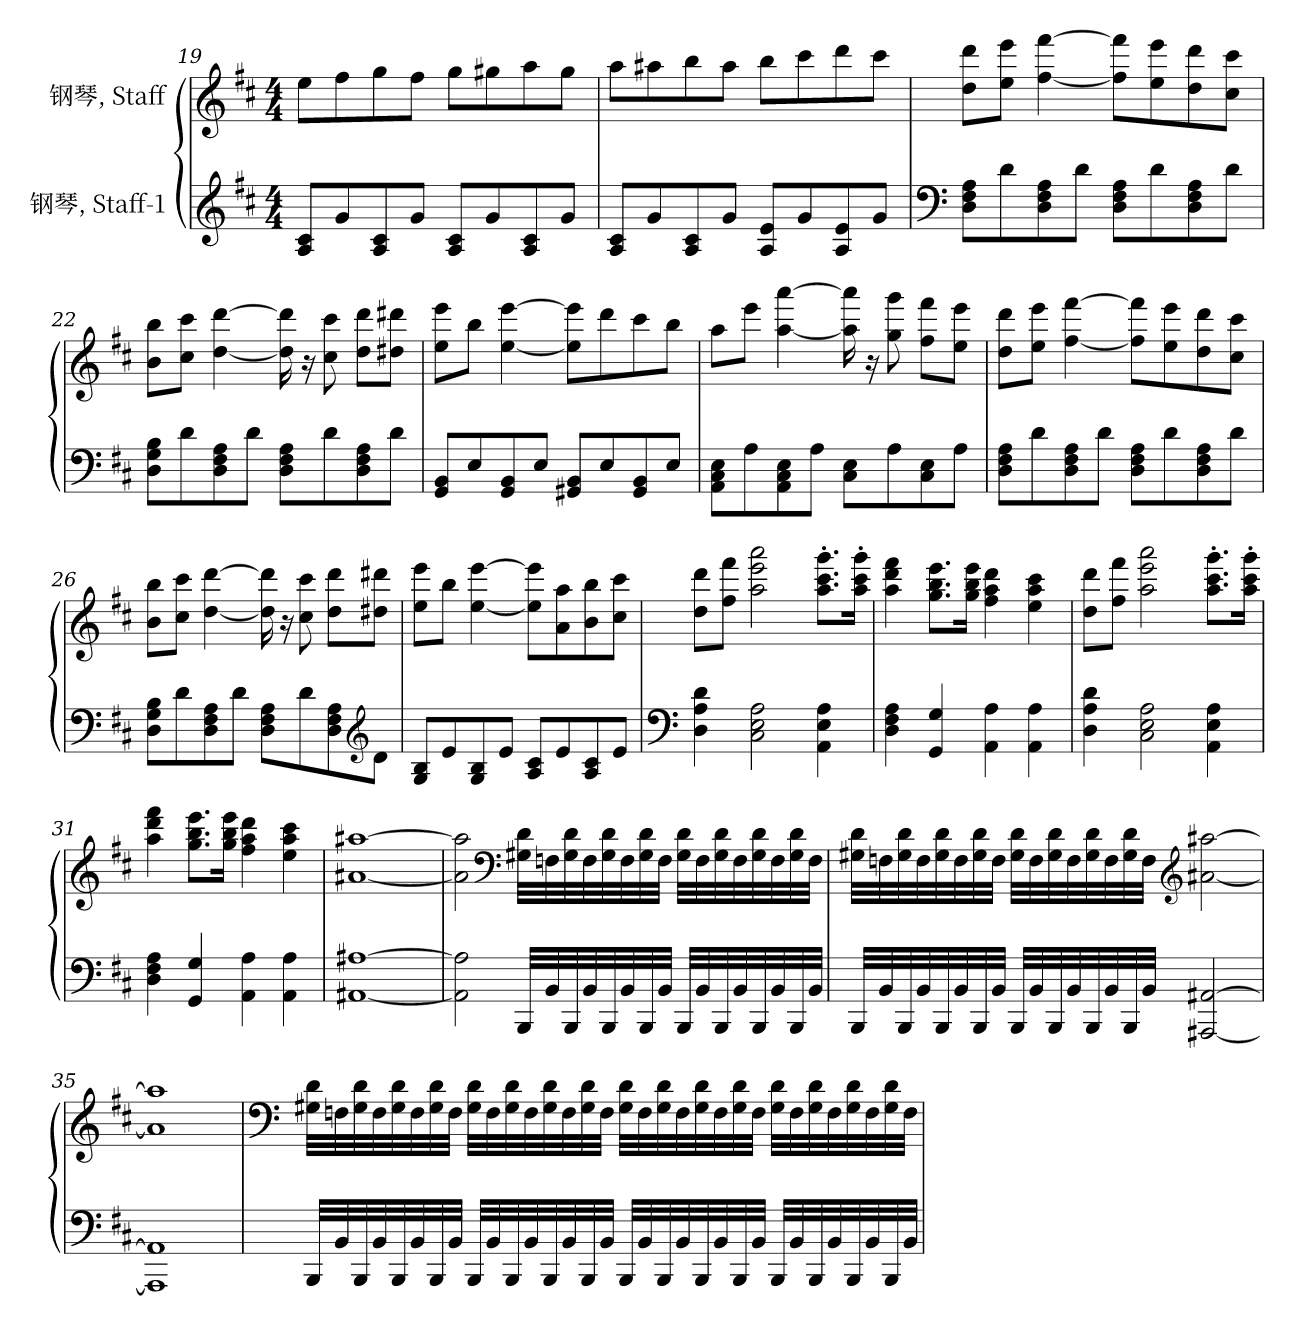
**kern	**kern
*part2	*part1
*staff2	*staff1
*I"钢琴, Staff-1	*I"钢琴, Staff
*clefG2	*clefG2
*k[f#c#]	*k[f#c#]
*M4/4	*M4/4
=19	=19
8A/ 8c#/L	8ee\L
8g/	8ff#\
8A/ 8c#/	8gg\
8g/J	8ff#\J
8A/ 8c#/L	8gg\L
8g/	8gg#X\
8A/ 8c#/	8aa\
8g/J	8gg#\J
=20	=20
8A/ 8c#/L	8aa\L
8g/	8aa#X\
8A/ 8c#/	8bb\
8g/J	8aa#\J
8A/ 8e/L	8bb\L
8g/	8ccc#\
8A/ 8e/	8ddd\
8g/J	8ccc#\J
=21	=21
*clefF4	*
8D\ 8F#\ 8A\L	8dd\ 8ddd\L
8d\	8ee\ 8eee\J
8D\ 8F#\ 8A\	[4ff#\ [4fff#\
8d\J	.
8D\ 8F#\ 8A\L	8ff#\] 8fff#\]L
8d\	8ee\ 8eee\
8D\ 8F#\ 8A\	8dd\ 8ddd\
8d\J	8cc#\ 8ccc#\J
!!LO:PB:g=z
=22	=22
8D\ 8G\ 8B\L	8b\ 8bb\L
8d\	8cc#\ 8ccc#\J
8D\ 8F#\ 8A\	[4dd\ [4ddd\
8d\J	.
8D\ 8F#\ 8A\L	16dd\] 16ddd\]
.	16r
8d\	8cc#\ 8ccc#\
8D\ 8F#\ 8A\	8dd\ 8ddd\L
8d\J	8dd#X\ 8ddd#X\J
=23	=23
8GG/ 8BB/L	8ee\ 8eee\L
8E/	8bb\J
8GG/ 8BB/	[4ee\ [4eee\
8E/J	.
8GG#X/ 8BB/L	8ee\] 8eee\]L
8E/	8ddd\
8GG#/ 8BB/	8ccc#\
8E/J	8bb\J
=24	=24
8AA\ 8C#\ 8E\L	8aa\L
8A\	8eee\J
8AA\ 8C#\ 8E\	[4aa\ [4aaa\
8A\J	.
8C#\ 8E\L	16aa\] 16aaa\]
.	16r
8A\	8gg\ 8ggg\
8C#\ 8E\	8ff#\ 8fff#\L
8A\J	8ee\ 8eee\J
!!LO:LB:g=z
=25	=25
8D\ 8F#\ 8A\L	8dd\ 8ddd\L
8d\	8ee\ 8eee\J
8D\ 8F#\ 8A\	[4ff#\ [4fff#\
8d\J	.
8D\ 8F#\ 8A\L	8ff#\] 8fff#\]L
8d\	8ee\ 8eee\
8D\ 8F#\ 8A\	8dd\ 8ddd\
8d\J	8cc#\ 8ccc#\J
=26	=26
8D\ 8G\ 8B\L	8b\ 8bb\L
8d\	8cc#\ 8ccc#\J
8D\ 8F#\ 8A\	[4dd\ [4ddd\
8d\J	.
8D\ 8F#\ 8A\L	16dd\] 16ddd\]
.	16r
8d\	8cc#\ 8ccc#\
8D\ 8F#\ 8A\	8dd\ 8ddd\L
*clefG2	*
8d\J	8dd#X\ 8ddd#X\J
=27	=27
8G/ 8B/L	8ee\ 8eee\L
8e/	8bb\J
8G/ 8B/	[4ee\ [4eee\
8e/J	.
8A/ 8c#/L	8ee\] 8eee\]L
8e/	8a\ 8aa\
8A/ 8c#/	8b\ 8bb\
8e/J	8cc#\ 8ccc#\J
=28	=28
*clefF4	*
4D\ 4A\ 4d\	8dd\ 8ddd\L
.	8ff#\ 8fff#\J
2C#\ 2E\ 2A\	2aa\ 2eee\ 2aaa\
4AA\ 4E\ 4A\	8.aa\' 8.ccc#\' 8.ggg\'L
.	16aa\' 16ccc#\' 16ggg\'Jk
!!LO:LB:g=z
=29	=29
4D\ 4F#\ 4A\	4aa\ 4ddd\ 4fff#\
4GG/ 4G/	8.gg\ 8.bb\ 8.eee\L
.	16gg\ 16bb\ 16eee\Jk
4AA\ 4A\	4ff#\ 4aa\ 4ddd\
4AA\ 4A\	4ee\ 4aa\ 4ccc#\
=30	=30
4D\ 4A\ 4d\	8dd\ 8ddd\L
.	8ff#\ 8fff#\J
2C#\ 2E\ 2A\	2aa\ 2eee\ 2aaa\
4AA\ 4E\ 4A\	8.aa\' 8.ccc#\' 8.ggg\'L
.	16aa\' 16ccc#\' 16ggg\'Jk
=31	=31
4D\ 4F#\ 4A\	4aa\ 4ddd\ 4fff#\
4GG/ 4G/	8.gg\ 8.bb\ 8.eee\L
.	16gg\ 16bb\ 16eee\Jk
4AA\ 4A\	4ff#\ 4aa\ 4ddd\
4AA\ 4A\	4ee\ 4aa\ 4ccc#\
=32	=32
[1AA#X [1A#X	[1a#X [1aa#X
!!LO:LB:g=z
=33	=33
2AA#\] 2A#\]	2a#\] 2aa#\]
*	*clefF4
*	*MM140
32BBB/LLL	32G#X\ 32d\LLL
32BB/	32Fn\
32BBB/	32G#\ 32d\
32BB/	32F\
32BBB/	32G#\ 32d\
32BB/	32F\
32BBB/	32G#\ 32d\
32BB/JJJ	32F\JJJ
32BBB/LLL	32G#\ 32d\LLL
32BB/	32F\
32BBB/	32G#\ 32d\
32BB/	32F\
32BBB/	32G#\ 32d\
32BB/	32F\
32BBB/	32G#\ 32d\
32BB/JJJ	32F\JJJ
=34	=34
32BBB/LLL	32G#X\ 32d\LLL
32BB/	32Fn\
32BBB/	32G#\ 32d\
32BB/	32F\
32BBB/	32G#\ 32d\
32BB/	32F\
32BBB/	32G#\ 32d\
32BB/JJJ	32F\JJJ
32BBB/LLL	32G#\ 32d\LLL
32BB/	32F\
32BBB/	32G#\ 32d\
32BB/	32F\
32BBB/	32G#\ 32d\
32BB/	32F\
32BBB/	32G#\ 32d\
32BB/JJJ	32F\JJJ
*	*clefG2
[2AAA#X/ [2AA#X/	[2a#X\ [2aa#X\
=35	=35
1AAA#] 1AA#]	1a#] 1aa#]
!!LO:LB:g=z
=36	=36
*	*clefF4
32BBB/LLL	32G#X\ 32d\LLL
32BB/	32Fn\
32BBB/	32G#\ 32d\
32BB/	32F\
32BBB/	32G#\ 32d\
32BB/	32F\
32BBB/	32G#\ 32d\
32BB/JJJ	32F\JJJ
32BBB/LLL	32G#\ 32d\LLL
32BB/	32F\
32BBB/	32G#\ 32d\
32BB/	32F\
32BBB/	32G#\ 32d\
32BB/	32F\
32BBB/	32G#\ 32d\
32BB/JJJ	32F\JJJ
32BBB/LLL	32G#\ 32d\LLL
32BB/	32F\
32BBB/	32G#\ 32d\
32BB/	32F\
32BBB/	32G#\ 32d\
32BB/	32F\
32BBB/	32G#\ 32d\
32BB/JJJ	32F\JJJ
32BBB/LLL	32G#\ 32d\LLL
32BB/	32F\
32BBB/	32G#\ 32d\
32BB/	32F\
32BBB/	32G#\ 32d\
32BB/	32F\
32BBB/	32G#\ 32d\
32BB/JJJ	32F\JJJ
=	=
*-	*-
